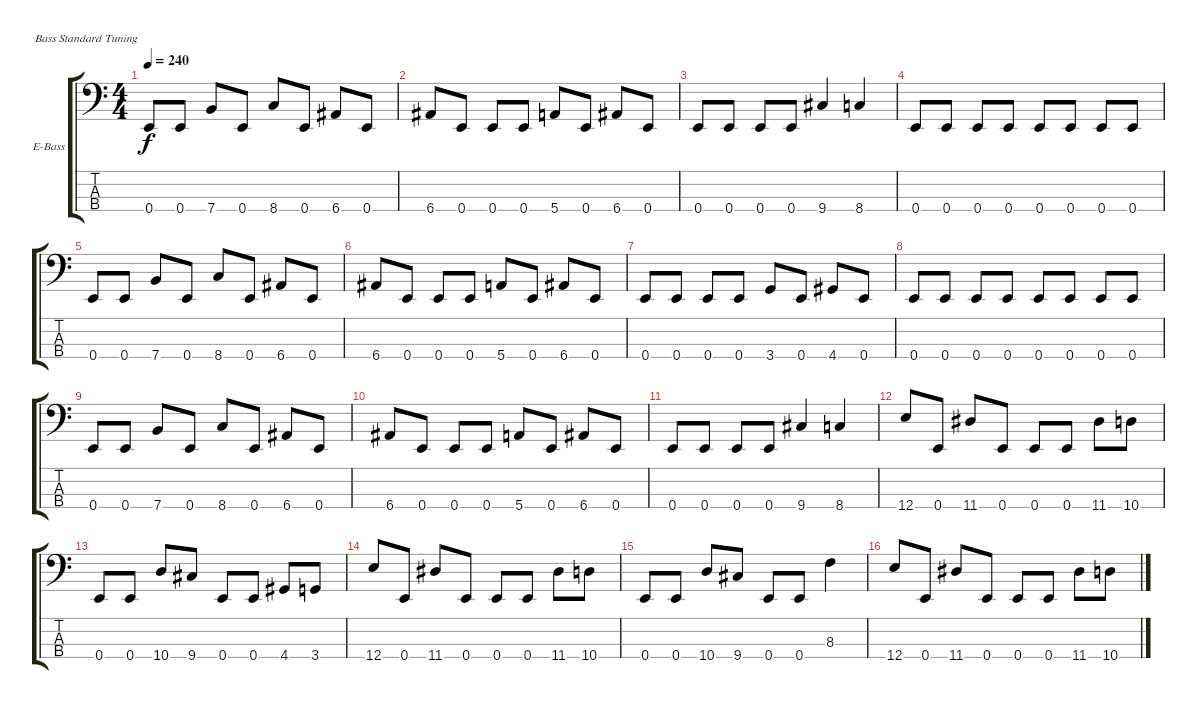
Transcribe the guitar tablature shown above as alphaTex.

\bracketExtendMode groupsimilarinstruments
\firstSystemTrackNameOrientation horizontal
\otherSystemsTrackNameOrientation horizontal
\track ("Äîðîæêà 2" "E-Bass") {instrument electricbassfinger}
\staff {score tabs}
\tuning (G2 D2 A1 E1)
\ts (4 4)
\tempo 240
\clef f4
\ks c
0.4.8{dy f} 0.4.8 7.4.8 0.4.8 8.4.8 0.4.8 6.4.8 0.4.8 |
6.4.8 0.4.8 0.4.8 0.4.8 5.4.8 0.4.8 6.4.8 0.4.8 |
0.4.8 0.4.8 0.4.8 0.4.8 9.4.4 8.4.4 |
0.4.8 0.4.8 0.4.8 0.4.8 0.4.8 0.4.8 0.4.8 0.4.8 |
0.4.8 0.4.8 7.4.8 0.4.8 8.4.8 0.4.8 6.4.8 0.4.8 |
6.4.8 0.4.8 0.4.8 0.4.8 5.4.8 0.4.8 6.4.8 0.4.8 |
0.4.8 0.4.8 0.4.8 0.4.8 3.4.8 0.4.8 4.4.8 0.4.8 |
0.4.8 0.4.8 0.4.8 0.4.8 0.4.8 0.4.8 0.4.8 0.4.8 |
0.4.8 0.4.8 7.4.8 0.4.8 8.4.8 0.4.8 6.4.8 0.4.8 |
6.4.8 0.4.8 0.4.8 0.4.8 5.4.8 0.4.8 6.4.8 0.4.8 |
0.4.8 0.4.8 0.4.8 0.4.8 9.4.4 8.4.4 |
12.4.8 0.4.8 11.4.8 0.4.8 0.4.8 0.4.8 11.4.8 10.4.8 |
0.4.8 0.4.8 10.4.8 9.4.8 0.4.8 0.4.8 4.4.8 3.4.8 |
12.4.8 0.4.8 11.4.8 0.4.8 0.4.8 0.4.8 11.4.8 10.4.8 |
0.4.8 0.4.8 10.4.8 9.4.8 0.4.8 0.4.8 8.3.4 |
12.4.8 0.4.8 11.4.8 0.4.8 0.4.8 0.4.8 11.4.8 10.4.8
